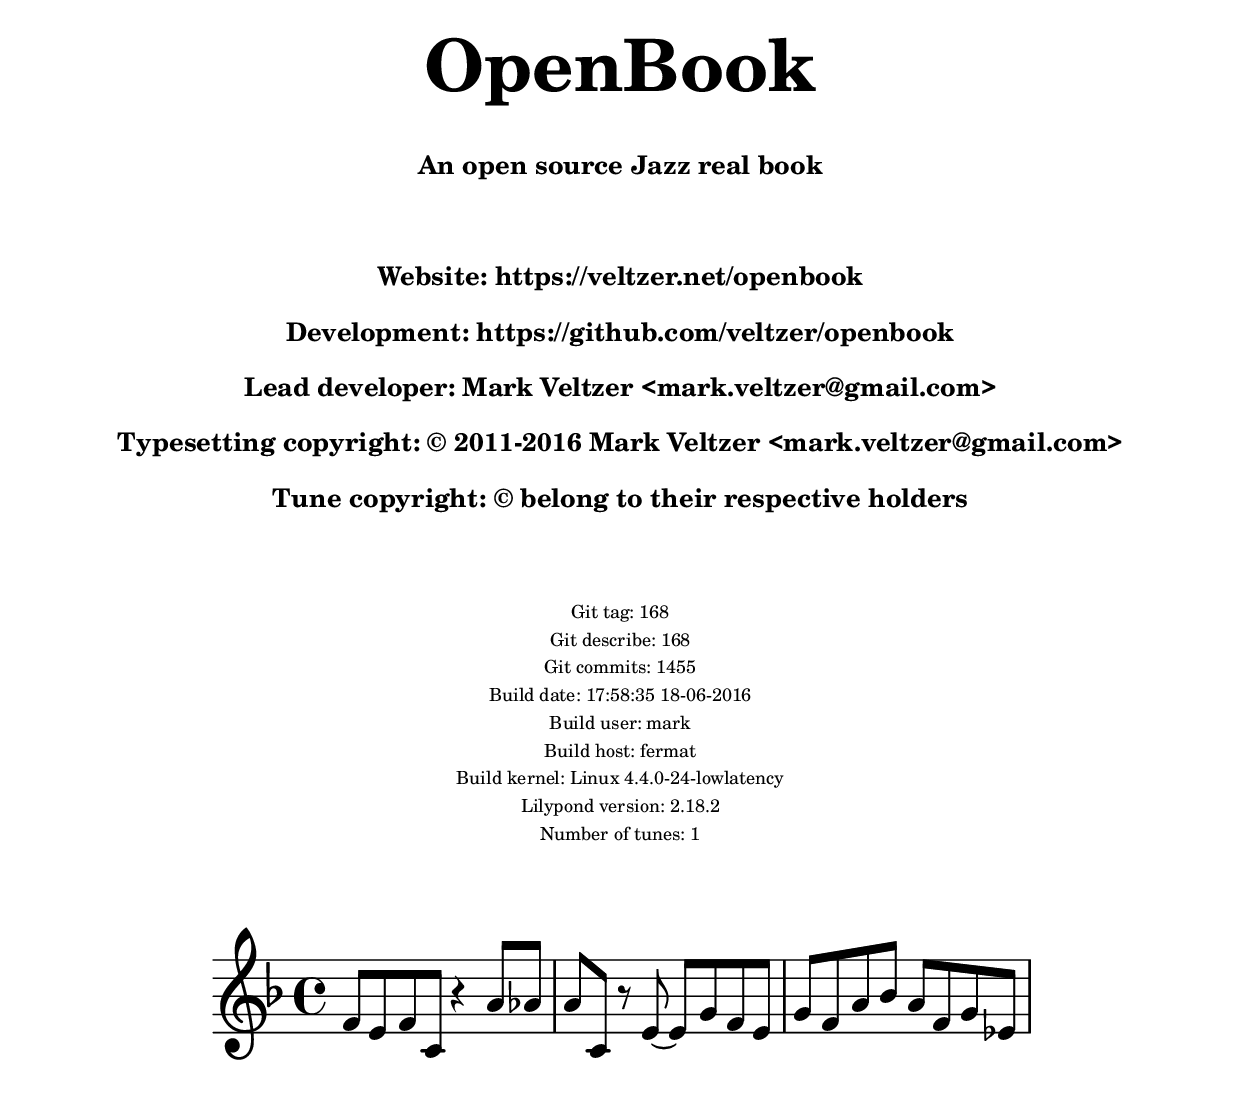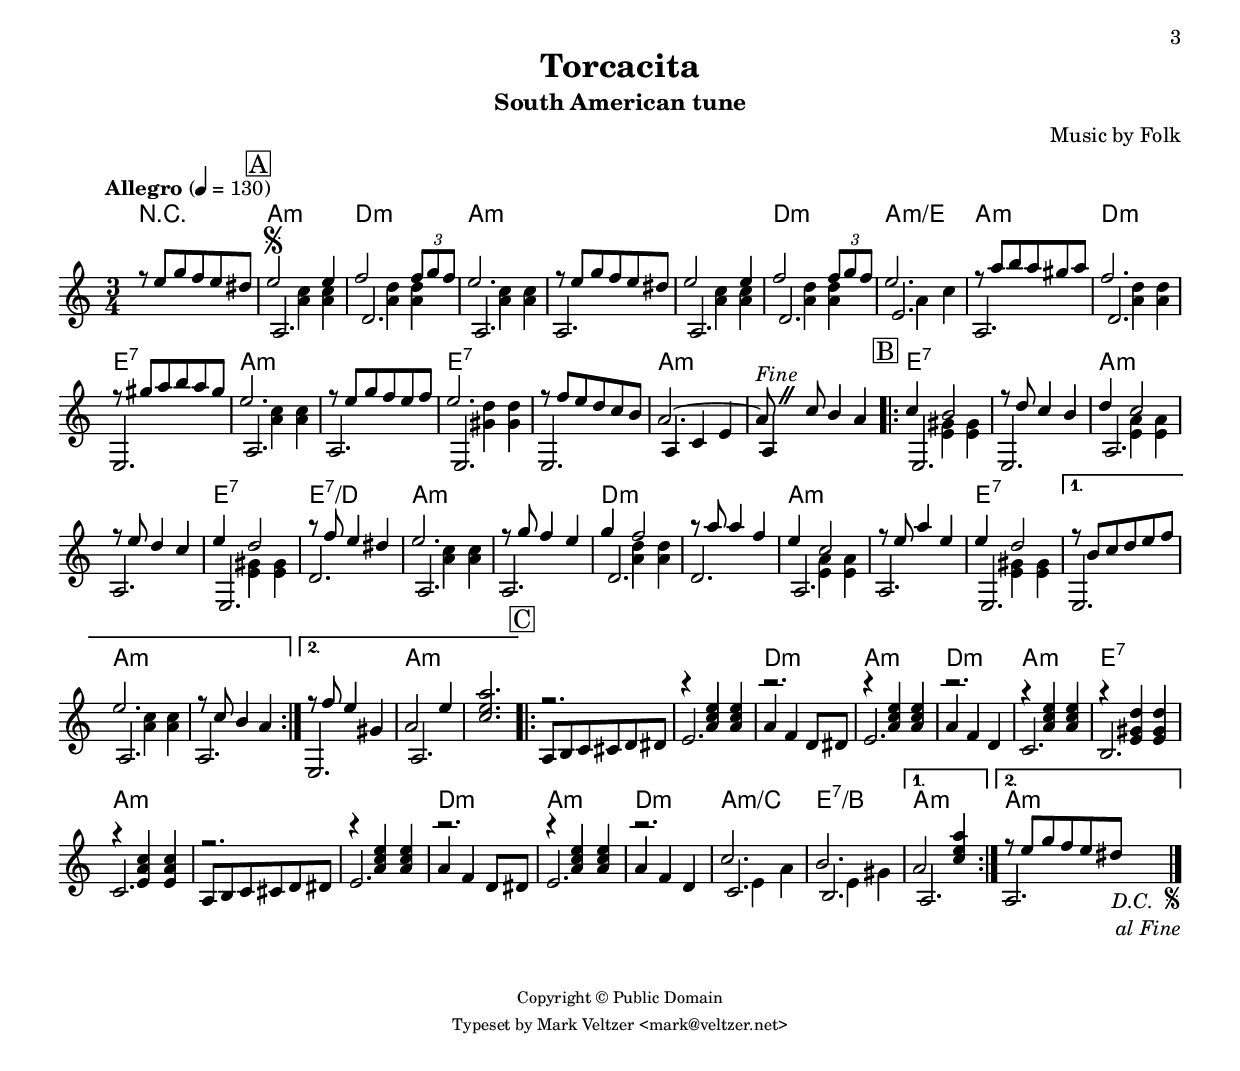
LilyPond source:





% lets emit the definitions

% end verbatim - this comment is a hack to prevent texinfo.tex
% from choking on non-European UTF-8 subsets

% this version tag will keep me compiling only on this version of lilypond.
%=====================================================================

\version "2.18.2"

% lets define a variable to hold the formatted build date (man 3 strftime):
%date=#(strftime "%T %d-%m-%Y" (localtime (current-time)))
%lilyver=#(lilypond-version)

% setting instruments for midi generation (bah - this doesn't work...)
%=====================================================================
%\set ChordNames.midiInstrument = #"acoustic grand"
%\set Staff.midiInstrument = #"flute"
%\set PianoStaff.instrumentName = #"acoustic grand"
% do not show chords unless they change...
%\set chordChanges = ##t

% number of staffs per page (this does not work because of my breaks)
%\paper {
%	system-count = #7
%}

\paper {
%% reduce spaces between systems and the bottom (taken from the lilypond
%% documentation and found the relevant variable)
%% the result of this is that I can fit 8 single staffs in one page
%% which is ideal for Jazz (think 32 bar divided into 8 lines of 4 bars each...).
%% I should really only apply this thing for Jazz tunes but that is a TODO item.
%% default is 4\mm - 3 already causes 8 staffs to take 2 pages
	between-system-padding = 2\mm
%% default is 20\mm
%% between-system-space = 16\mm
%% ragged-last-bottom = ##f
%% ragged-bottom = ##f

%% make lilypond increase the distance of the footer from the bottom of the page
%% it seems that if you don't do something like this you're going to have
%% a real problem seeing the footer in postscript printing....
%%bottom-margin = 2.5\cm

%% from /usr/share/lilypond/2.12.3/ly/titling-init.ly
%% to stop lilypond from printing footers...
	oddFooterMarkup = \markup {}

%% prevent lilypond from printing the headers...

	scoreTitleMarkup = \markup {}
	bookTitleMarkup = \markup {}
}
\layout {
%% don't have the fist line indented
	indent = 0.0 \cm
%% don't know what this is (taken from Laurent Martelli...)
%%textheight = 1.5\cm

	\context {
		\Score
	%% change the size of the text fonts
	%%\override LyricText #'font-family = #'typewriter
		\override LyricText #'font-size = #'-2

	%% set the style of the chords to Jazz - I don't see this making any effect
		\override ChordName #'style = #'jazz
	%%\override ChordName #'word-space = #2

	%% set the chord size and font
	%%\override ChordName #'font-series = #'bold
	%%\override ChordName #'font-family = #'roman
	%%\override ChordName #'font-size = #-1

	%% don't show bar numbers (for jazz it makes it too cluttery)
		\remove "Bar_number_engraver"
	}
}
% reduce the font size (taken from the lilypond info documentation, default is 20)
#(set-global-staff-size 17.82)

% There is no need to set the paper size to a4 since it is the default.
% make lilypond use paper of size a4 (Is this the default ?!?)
%#(set-default-paper-size "a4")
%)

% Don't have textedit:// links for every note in the pdf file.
% This reduces the size of the pdf by a lot
\pointAndClickOff

% chord related matters
myChordDefinitions={
	<c ees ges bes des' fes' aes'>-\markup \super {7alt}
	<c e g bes f'>-\markup \super {7sus}
	<c e g bes d f'>-\markup \super {9sus}
	<c e g f'>-\markup \super {sus}
	<c ees ges bes>-\markup { "m" \super { "7 " \flat "5" } }
	<c ees ges beses>-\markup { "dim" \super { "7" } }
	<c ees ges>-\markup { "dim" }
%%<c e g b>-\markup { "maj7" }
	<c e gis bes d'>-\markup { \super { "9 " \sharp "5" } }
	<c e g bes d' a'>-\markup \super {13}
	<c e g bes d' fis'>-\markup { \super { "9 " \sharp "11" } }
}
myChordExceptions=#(append
	(sequential-music-to-chord-exceptions myChordDefinitions #t)
	ignatzekExceptions
)

% some macros to be reused all over
% =====================================================================
myBreak=\break
% do line breaks really matter?
myEndLine=\break
%myEndLine={}
myEndLineVoltaNotLast={}
myEndLineVoltaLast=\break
myEndLineVolta=\break
partBar=\bar "||"
endBar=\bar "|."
startBar=\bar ".|"
startRepeat=\bar "|:"
endRepeat=\bar ":|"
startTune={}
endTune=\bar "|."
myFakeEndLine={}
mySegno=\mark \markup { \musicglyph #"scripts.segno" }
myCoda=\mark \markup { \musicglyph #"scripts.coda" }

% some functions to be reused all over
% =====================================================================
% A wrapper for section markers that allows us to control their formatting

% You can have a circle instead of a box using:
% \mark \markup { \circle #mark }
myMark =
#(define-music-function
	(parser location mark)
	(markup?)
	#{
	\mark \markup { \box #mark }
	#})
myWordMark =
#(define-music-function
	(parser location mark)
	(markup?)
	#{
	\mark \markup { \box #mark }
	#})
% grace that does appoggiatura
%\grace $notes
myGrace = #(define-music-function (parser location notes) (ly:music?) #{ \appoggiatura $notes #})
% grace that does nothing
%myGrace = #(define-music-function (parser location notes) (ly:music?) #{ #})

% this is a macro that * really * breaks lines. You don't really need this since a regular \break will work
% AS LONG AS you have the '\remove Bar_engraver' enabled...
hardBreak={ \bar "" \break }
% a macro to make vertical space
verticalSpace=\markup { \null }

% macros to help in parenthesizing chords
% see the playground area for openbook and http://lilypond.1069038.n5.nabble.com/Parenthesizing-chord-names-td44370.html
#(define (left-parenthesis-ignatzek-chord-names in-pitches bass inversion context) (markup #:line ("(" (ignatzek-chord-names in-pitches bass inversion context))))
#(define (right-parenthesis-ignatzek-chord-names in-pitches bass inversion context) (markup #:line ((ignatzek-chord-names in-pitches bass inversion context) ")")))
#(define (parenthesis-ignatzek-chord-names in-pitches bass inversion context) (markup #:line ("(" (ignatzek-chord-names in-pitches bass inversion context) ")")))
LPC = { \once \set chordNameFunction = #left-parenthesis-ignatzek-chord-names }
RPC = { \once \set chordNameFunction = #right-parenthesis-ignatzek-chord-names }
OPC = { \once \set chordNameFunction = #parenthesis-ignatzek-chord-names }

% some macros for marking parts of jazz tunes
% =====================================================================
startSong={}
% If we want endings of parts to be denoted by anything we need
% to find a smarter function that this since this will tend
% to make other things disapper (repeat markings etc)
%endSong=\bar "|."
endSong={}
startPart={}
% If we want endings of parts to be denoted by anything we need
% to find a smarter function that this since this will tend
% to make other things disapper (repeat markings etc)
% endPart=\bar "||"
endPart={}
startChords={
%% this causes chords that do not change to disappear...
	\set chordChanges = ##t
%% use my own chord exceptions
	\set chordNameExceptions = #myChordExceptions
}
endChords={}


% lets always include guitar definitions
\include "predefined-guitar-fretboards.ly"

% book header
%\book {
%% this is the title page
	\bookpart {
		\markup {
			\column {
				\null
				\null
				\null
				\null
				\null
				\null
				\null
				\null
				\null
				\null
				\fill-line { \fontsize #11 \bold "OpenBook" }
				\null
				\null
				\fill-line { \larger \larger \bold "An open source Jazz real book" }
				\null
				\null
				\null
				\fill-line {
					\huge \bold \concat {
						"Website: "
						\with-url #"https://veltzer.net/openbook" https://veltzer.net/openbook
					}
				}
				\null
				\fill-line {
					\huge \bold \concat {
						"Development: "
						\with-url #"https://github.com/veltzer/openbook" https://github.com/veltzer/openbook
					}
				}
				\null
				\fill-line {
					\huge \bold \concat {
						"Lead developer: Mark Veltzer "
						"<" \with-url #"mailto:mark.veltzer@gmail.com" mark.veltzer@gmail.com ">"
					}
				}
				\null
				\fill-line {
					\huge \bold \concat {
						"Typesetting copyright: © 2011-"
						2016
						" Mark Veltzer "
						"<" \with-url #"mailto:mark.veltzer@gmail.com" mark.veltzer@gmail.com ">"
					}
				}
				\null
				\fill-line { \huge \bold "Tune copyright: © belong to their respective holders" }
				\null
				\null
				\null
				\fill-line { \small "Git tag: 168" }
				\fill-line { \small "Git describe: 168" }
				\fill-line { \small "Git commits: 1455" }
				\fill-line { \small "Build date: 17:58:35 18-06-2016" }
				\fill-line { \small "Build user: mark" }
				\fill-line { \small "Build host: fermat" }
				\fill-line { \small "Build kernel: Linux 4.4.0-24-lowlatency" }
				\fill-line { \small "Lilypond version: 2.18.2" }
				\fill-line { \small "Number of tunes: 1" }
				\null
				\null
				\null
			}
		}
		\score {
			<<
				\new Staff="Melody" {
					\new Voice="Voice"
					\relative c' {
						\time 4/4
						\key f \major
						\set fontSize = #-3
						f8 e f c r4 a'8 aes | a c, r e~ e g f e | g f a bes a f g ees
					}
				}
			>>
			\layout {
				#(layout-set-staff-size 35)
				indent = 2.6\cm
			}
		}
	}

\markuplist \table-of-contents
\pageBreak

% from here everything needs to go into a loop

% include anything the user wants before the bookpart starts



PartChords=\chordmode {
	\startSong
	\startChords

%% there is no need to worry about which instrument plays the chords
%% since they will not be heard...

	r2. |

	a:m | d:m | a2.*2:m | \myFakeEndLine
	a2.:m | d:m | a:m/e | a:m | \myFakeEndLine
	d:m | e:7 | a2.*2:m | \myFakeEndLine
	e:7 | a:m | \myFakeEndLine

	\repeat volta 2 {
		e2.*2:7 | a:m | \myFakeEndLine
		e2.:7 | e:7/d | a2.*2:m | \myFakeEndLine
		d:m | a:m | \myFakeEndLine
		e2.:7 |
	} \alternative {
		{ e2.:7 | a2.*2:m | }
		{ e2.:7 | a2.*2:m | }
	} \myFakeEndLine

	\repeat volta 2 {
		a2.*2:m | d2.:m | a:m | \myFakeEndLine
		d:m | a:m | e:7 | a:m | \myFakeEndLine
		a2.*2:m | d2.:m | a:m | \myFakeEndLine
		d:m | a:m/c | e:7/b |
	} \alternative {
		{ a:m | }
		{ a:m | }
	} \myFakeEndLine

	\endChords
	\endSong
}

PartHighVoice=\relative c' {

	\tempo "Allegro" 4 = 130
	\time 3/4
	\key c \major

%% this is to let lily know that this is voice one
	\voiceOne

	r8 e' g f e dis |

	\myMark "A"
	e2\segno e4 | f2 \tuplet 3/2 {f8 g f} | e2. | r8 e g f e dis | \myFakeEndLine
	e2 e4 | f2 \tuplet 3/2 {f8 g f} | e2. | r8 a b a gis a | \myFakeEndLine
	f2. | r8 gis a b a gis | e2. | r8 e g f e f | \myFakeEndLine
	e2. | r8 f e d c b | a2. ~ | a8-\markup { \italic "Fine" }
	\override BreathingSign.text = \markup {
		\musicglyph #"scripts.caesura.straight"
	}
	\breathe
	c b4 a | \myFakeEndLine

	\myMark "B"
	\repeat volta 2 {
		c4 b2 | r8 d c4 b | d c2 | r8 e d4 c | \myFakeEndLine
		e d2 | r8 f e4 dis | e2. | r8 g f4 e | \myFakeEndLine
		g f2 | r8 a a4 f | e c2 | r8 e a4 e | \myFakeEndLine
		e d2 |
	} \alternative {
		{ r8 b c d e f | e2. | r8 c b4 a | }
		{ r8 f' e4 gis, | a2 e'4 | <c e a>2. | }
	} \myFakeEndLine

	\myMark "C"
	\repeat volta 2 {
		r2. | r4 <a c e> <a c e> | r2. | r4 <a c e> <a c e> | \myFakeEndLine
		r2. | r4 <a c e> <a c e> | r4 <e gis d'> <e gis d'> | r4 <e a c> <e a c> | \myFakeEndLine
		r2. | r4 <a c e> <a c e> | r2. | r4 <a c e> <a c e> | \myFakeEndLine
		r2. | c | b |
	} \alternative {
		{ a2 <c e a>4 | }
		{ r8 e g f e dis_\markup {
			\center-column {
				\line
				{ \italic "D.C. "
				\tiny \raise #1
				\musicglyph #"scripts.segno"
				}
				\italic " al Fine"
			}
		} | }
	} \myFakeEndLine

	\endTune
}

PartMidVoice=\relative c' {
	\time 3/4

%% this is to let lily know that this is voice one
	\voiceTwo

	s2. |

	s4 <a' c> <a c> | s <a d> <a d> | s <a c> <a c> | s2. |
	s4 <a c> <a c> | s <a d> <a d> | s a c | s2. |
	s4 <a d> <a d> | s2. | s4 <a c> <a c> | s2. |
	s4 <gis d'> <gis d'> | s2. | s | s |

	\repeat volta 2 {
		s4 <e gis> <e gis> | s2. | s4 <e a> <e a> | s2. |
		s4 <e gis> <e gis> | s2. | s4 <a c> <a c> | s2. |
		s4 <a d> <a d> | s2. | s4 <e a> <e a> | s2. |
		s4 <e gis> <e gis> |
	} \alternative {
		{ s2. | s4 <a c> <a c> | s2. | }
		{ s2. | s2. | s2. | }
	}

	\repeat volta 2 {
		s2. | s2. | s2. | s2. |
		s2. | s2. | s2. | s2. |
		s2. | s2. | s2. | s2. |
		s2. | s4 e a | s e gis |
	} \alternative {
		{ s2. | }
		{ s2. | }
	}
}

PartLowVoice=\relative c' {
	\time 3/4

%% this is to let lily know that this is voice one
	\voiceThree

	s2. |

	a2. | d | a | a |
	a | d | e | a, |
	d | e, | a | a |
	e | e | a4 c e | a, s s |

	\repeat volta 2 {
		e2. | e | a | a |
		e | d' | a | a |
		d | d | a | a |
		e |
	} \alternative {
		{ e | a | a | }
		{ e | a | s | }
	}

	\repeat volta 2 {
		a8 b c cis d dis | e2. | a4 f d8 dis | e2. |
		a4 f d | c2. | b | c |
		a8 b c cis d dis | e2. | a4 f d8 dis | e2. |
		a4 f d | c2. | b |
	} \alternative {
		{ a | }
		{ a | }
	}
}



\bookpart {

% this causes the variables to be defined...











% now play with the variables that depend on language



% calculate the tag line


% calculate the typesetby




\tocItem \markup "Torcacita / Folk"





% taken from "/usr/share/lilypond/2.12.3/ly/titling-init.ly"
\markup {
	\column {
		\override #'(baseline-skip . 3.5)
		\column {
			\huge \larger \bold
			\fill-line { \larger "Torcacita" }
			\fill-line { \large \smaller \bold \larger "South American tune" }
			\fill-line {
				""
				"Music by Folk"
			}
			\fill-line {
				""
			}
		}
	}
}
\noPageBreak






% score for printing
\score {
	<<
		\new ChordNames="Partchords" \PartChords
		\new Staff="Melody" <<
			\new Voice="highvoice" \PartHighVoice
			\new Voice="midvoice" \PartMidVoice
			\new Voice="lowvoice" \PartLowVoice
		>>
	>>
	\layout {
	}
}


\noPageBreak
\markup \column {
%% just a little space
	\null
	\fill-line {
		\smaller \smaller { "Copyright © Public Domain" }
	}
	\fill-line {
		\smaller \smaller { "Typeset by Mark Veltzer <mark@veltzer.net>" }
	}
}



}


% book footer
%}
